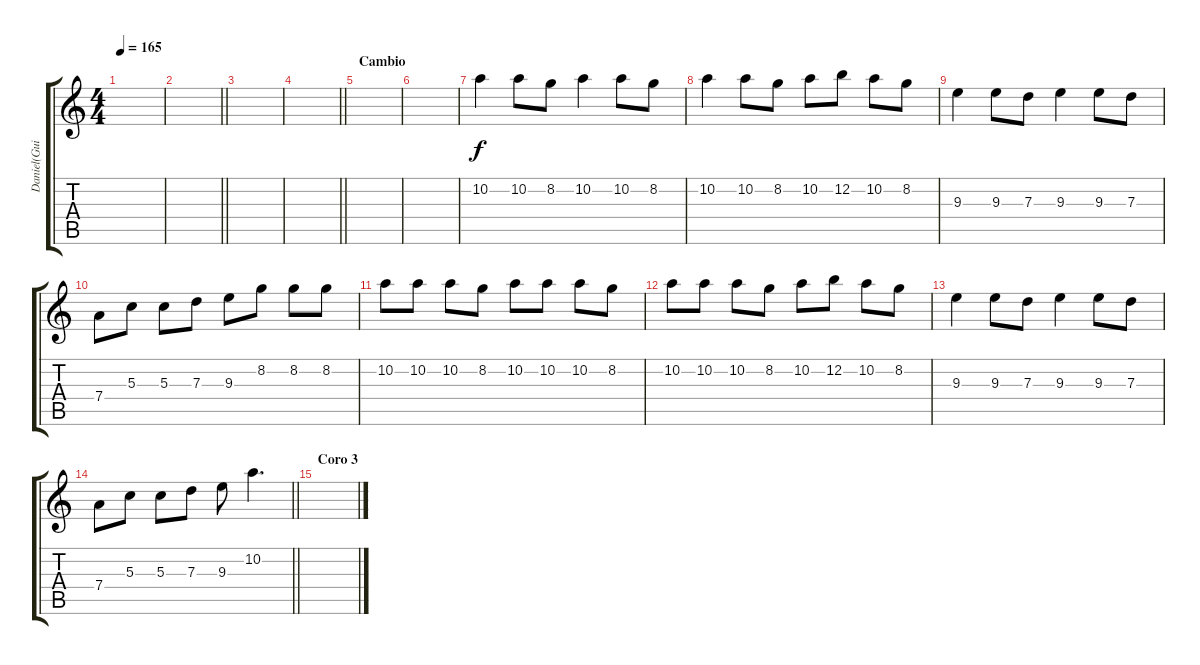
\track ("Daniel(Guitarra)" "Daniel(Gui") {instrument acousticguitarsteel}
\staff {score tabs}
\tuning (E4 B3 G3 D3 A2 E2) {hide}
\ts (4 4)
\tempo 165
\clef g2
\ks c
|
\barLineRight lightlight
|
|
\barLineRight lightlight
|
\section ("" "Cambio")
|
|
10.2.4 10.2.8 8.2.8 10.2.4 10.2.8 8.2.8 |
10.2.4 10.2.8 8.2.8 10.2.8 12.2.8 10.2.8 8.2.8 |
9.3.4 9.3.8 7.3.8 9.3.4 9.3.8 7.3.8 |
7.4.8 5.3.8 5.3.8 7.3.8 9.3.8 8.2.8 8.2.8 8.2.8 |
10.2.8 10.2.8 10.2.8 8.2.8 10.2.8 10.2.8 10.2.8 8.2.8 |
10.2.8 10.2.8 10.2.8 8.2.8 10.2.8 12.2.8 10.2.8 8.2.8 |
9.3.4 9.3.8 7.3.8 9.3.4 9.3.8 7.3.8 |
\barLineRight lightlight
7.4.8 5.3.8 5.3.8 7.3.8 9.3.8 10.2.4{d} |
\section ("" "Coro 3")
